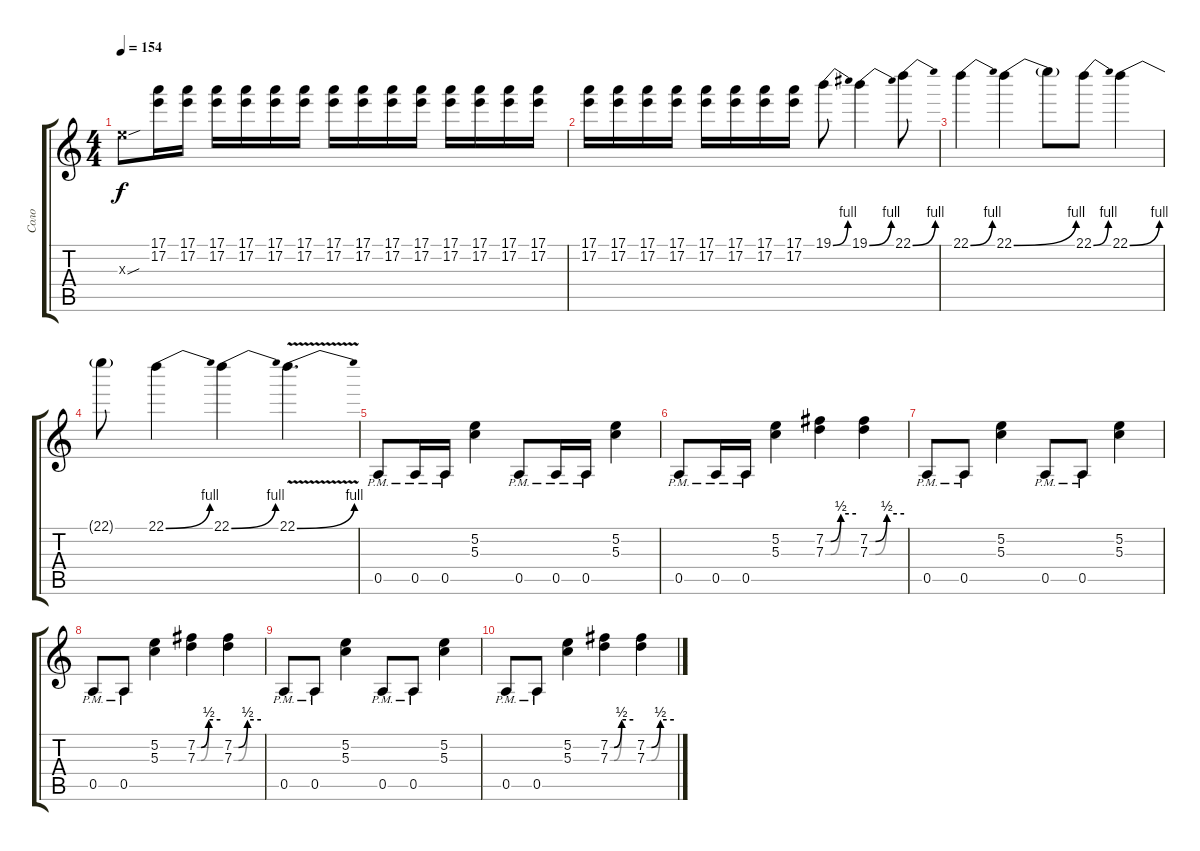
\track ("Соло" "Соло") {instrument distortionguitar}
\staff {score tabs}
\tuning (E4 B3 G3 D3 A2 E2) {hide}
\ts (4 4)
\tempo 154
\clef g2
\ks c
9.3{sou x}.8{dy f} (17.1 17.2).16 (17.1 17.2).16 (17.1 17.2).16 (17.1 17.2).16 (17.1 17.2).16 (17.1 17.2).16 (17.1 17.2).16 (17.1 17.2).16 (17.1 17.2).16 (17.1 17.2).16 (17.1 17.2).16 (17.1 17.2).16 (17.1 17.2).16 (17.1 17.2).16 |
(17.1 17.2).16 (17.1 17.2).16 (17.1 17.2).16 (17.1 17.2).16 (17.1 17.2).16 (17.1 17.2).16 (17.1 17.2).16 (17.1 17.2).16 19.1{be (bend 0 0 60 4)}.8 19.1{be (bend 0 0 60 4)}.4 22.1{be (bend 0 0 60 4)}.8 |
22.1{be (bend 0 0 60 4)}.4 22.1{be (bend 0 0 60 4)}.4 22.1{t}.8 22.1{be (bend 0 0 60 4)}.8 22.1{be (bend 0 0 60 4)}.4 |
22.1{t}.8 22.1{be (bend 0 0 60 4)}.4 22.1{be (bend 0 0 60 4)}.4 22.1{be (bend 0 0 60 4) v}.4{d} |
0.5{pm}.8 0.5{pm}.16 0.5{pm}.16 (5.2 5.3).4 0.5{pm}.8 0.5{pm}.16 0.5{pm}.16 (5.2 5.3).4 |
0.5{pm}.8 0.5{pm}.16 0.5{pm}.16 (5.2 5.3).4 (7.2{be (custom 0 0 10 0 30 2 60 2)} 7.3{be (custom 0 0 10 0 30 2 60 2)}).4 (7.2{be (custom 0 0 10 0 30 2 60 2)} 7.3{be (custom 0 0 10 0 30 2 60 2)}).4 |
0.5{pm}.8{volume 0} 0.5{pm}.8 (5.2 5.3).4 0.5{pm}.8 0.5{pm}.8 (5.2 5.3).4 |
0.5{pm}.8 0.5{pm}.8 (5.2 5.3).4 (7.2{be (custom 0 0 10 0 30 2 60 2)} 7.3{be (custom 0 0 10 0 30 2 60 2)}).4 (7.2{be (custom 0 0 10 0 30 2 60 2)} 7.3{be (custom 0 0 10 0 30 2 60 2)}).4 |
0.5{pm}.8 0.5{pm}.8 (5.2 5.3).4 0.5{pm}.8 0.5{pm}.8 (5.2 5.3).4 |
0.5{pm}.8 0.5{pm}.8 (5.2 5.3).4 (7.2{be (custom 0 0 10 0 30 2 60 2)} 7.3{be (custom 0 0 10 0 30 2 60 2)}).4 (7.2{be (custom 0 0 10 0 30 2 60 2)} 7.3{be (custom 0 0 10 0 30 2 60 2)}).4
